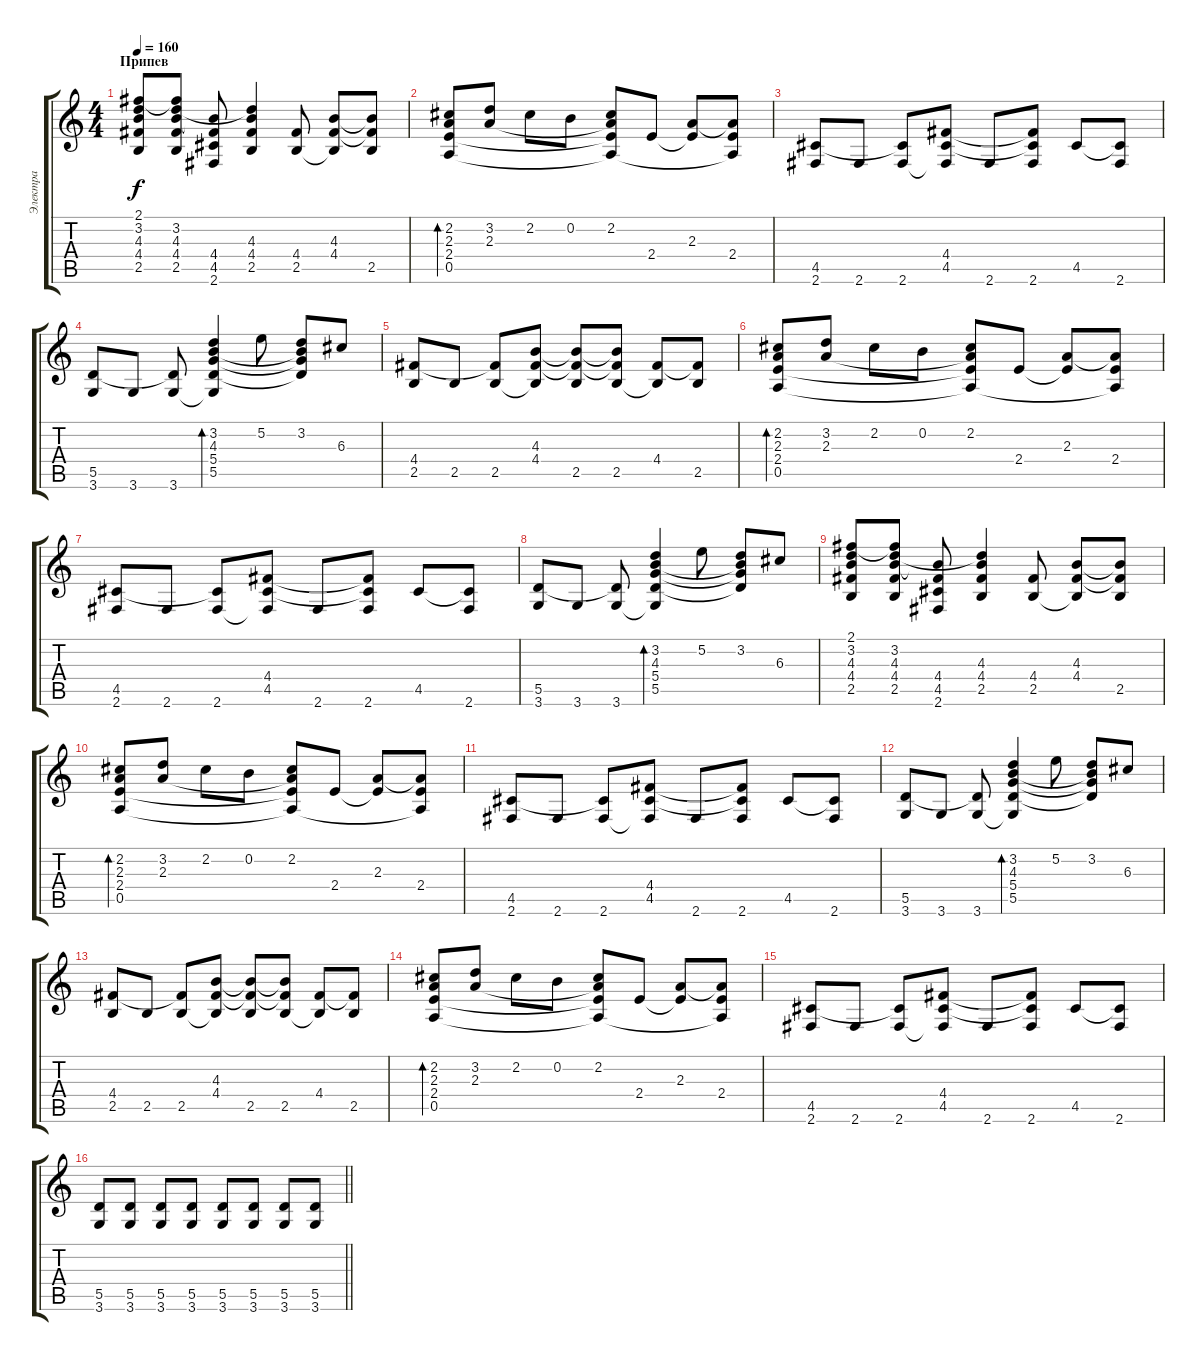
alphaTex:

\track ("Электра" "Электра") {instrument electricguitarjazz}
\staff {score tabs}
\tuning (E4 B3 G3 D3 A2 E2) {hide}
\ts (4 4)
\section ("" "Припев")
\tempo 160
\clef g2
\ks c
(2.1 3.2 4.3 4.4 2.5).8{dy f} (2.1{t} 3.2 4.3 4.4 2.5).8 (4.3{t} 4.4 4.5 2.6).8 (3.2{t} 4.3 4.4 2.5).4 (4.4 2.5).8 (4.3 4.4 2.5{t}).8 (4.3{t} 4.4{t} 2.5).8 |
(2.2 2.3 2.4 0.5).8{bd 120} (3.2 2.3).8 2.2.8 0.2.8 (2.2 2.3{t} 2.4{t} 0.5{t}).8 2.4.8 (2.3 2.4{t}).8 (2.3{t} 2.4 0.5{t}).8 |
(4.5 2.6).8 2.6.8 (4.5{t} 2.6).8 (4.4 4.5 2.6{t}).8 2.6.8 (4.4{t} 4.5{t} 2.6).8 4.5.8 (4.5{t} 2.6).8 |
(5.5 3.6).8 3.6.8 (5.5{t} 3.6).8 (3.2 4.3 5.4 5.5 3.6{t}).4{bd 120} 5.2.8 (3.2 4.3{t} 5.4{t} 5.5{t}).8 6.3.8 |
(4.4 2.5).8 2.5.8 (4.4{t} 2.5).8 (4.3 4.4 2.5{t}).8 (4.3{t} 4.4{t} 2.5).8 (4.3{t} 4.4{t} 2.5).8 (4.4 2.5{t}).8 (4.4{t} 2.5).8 |
(2.2 2.3 2.4 0.5).8{bd 120} (3.2 2.3).8 2.2.8 0.2.8 (2.2 2.3{t} 2.4{t} 0.5{t}).8 2.4.8 (2.3 2.4{t}).8 (2.3{t} 2.4 0.5{t}).8 |
(4.5 2.6).8 2.6.8 (4.5{t} 2.6).8 (4.4 4.5 2.6{t}).8 2.6.8 (4.4{t} 4.5{t} 2.6).8 4.5.8 (4.5{t} 2.6).8 |
(5.5 3.6).8 3.6.8 (5.5{t} 3.6).8 (3.2 4.3 5.4 5.5 3.6{t}).4{bd 120} 5.2.8 (3.2 4.3{t} 5.4{t} 5.5{t}).8 6.3.8 |
(2.1 3.2 4.3 4.4 2.5).8 (2.1{t} 3.2 4.3 4.4 2.5).8 (4.3{t} 4.4 4.5 2.6).8 (3.2{t} 4.3 4.4 2.5).4 (4.4 2.5).8 (4.3 4.4 2.5{t}).8 (4.3{t} 4.4{t} 2.5).8 |
(2.2 2.3 2.4 0.5).8{bd 120} (3.2 2.3).8 2.2.8 0.2.8 (2.2 2.3{t} 2.4{t} 0.5{t}).8 2.4.8 (2.3 2.4{t}).8 (2.3{t} 2.4 0.5{t}).8 |
(4.5 2.6).8 2.6.8 (4.5{t} 2.6).8 (4.4 4.5 2.6{t}).8 2.6.8 (4.4{t} 4.5{t} 2.6).8 4.5.8 (4.5{t} 2.6).8 |
(5.5 3.6).8 3.6.8 (5.5{t} 3.6).8 (3.2 4.3 5.4 5.5 3.6{t}).4{bd 120} 5.2.8 (3.2 4.3{t} 5.4{t} 5.5{t}).8 6.3.8 |
(4.4 2.5).8 2.5.8 (4.4{t} 2.5).8 (4.3 4.4 2.5{t}).8 (4.3{t} 4.4{t} 2.5).8 (4.3{t} 4.4{t} 2.5).8 (4.4 2.5{t}).8 (4.4{t} 2.5).8 |
(2.2 2.3 2.4 0.5).8{bd 120} (3.2 2.3).8 2.2.8 0.2.8 (2.2 2.3{t} 2.4{t} 0.5{t}).8 2.4.8 (2.3 2.4{t}).8 (2.3{t} 2.4 0.5{t}).8 |
(4.5 2.6).8 2.6.8 (4.5{t} 2.6).8 (4.4 4.5 2.6{t}).8 2.6.8 (4.4{t} 4.5{t} 2.6).8 4.5.8 (4.5{t} 2.6).8 |
\barLineRight lightlight
(5.5 3.6).8 (5.5 3.6).8 (5.5 3.6).8 (5.5 3.6).8 (5.5 3.6).8 (5.5 3.6).8 (5.5 3.6).8 (5.5 3.6).8
